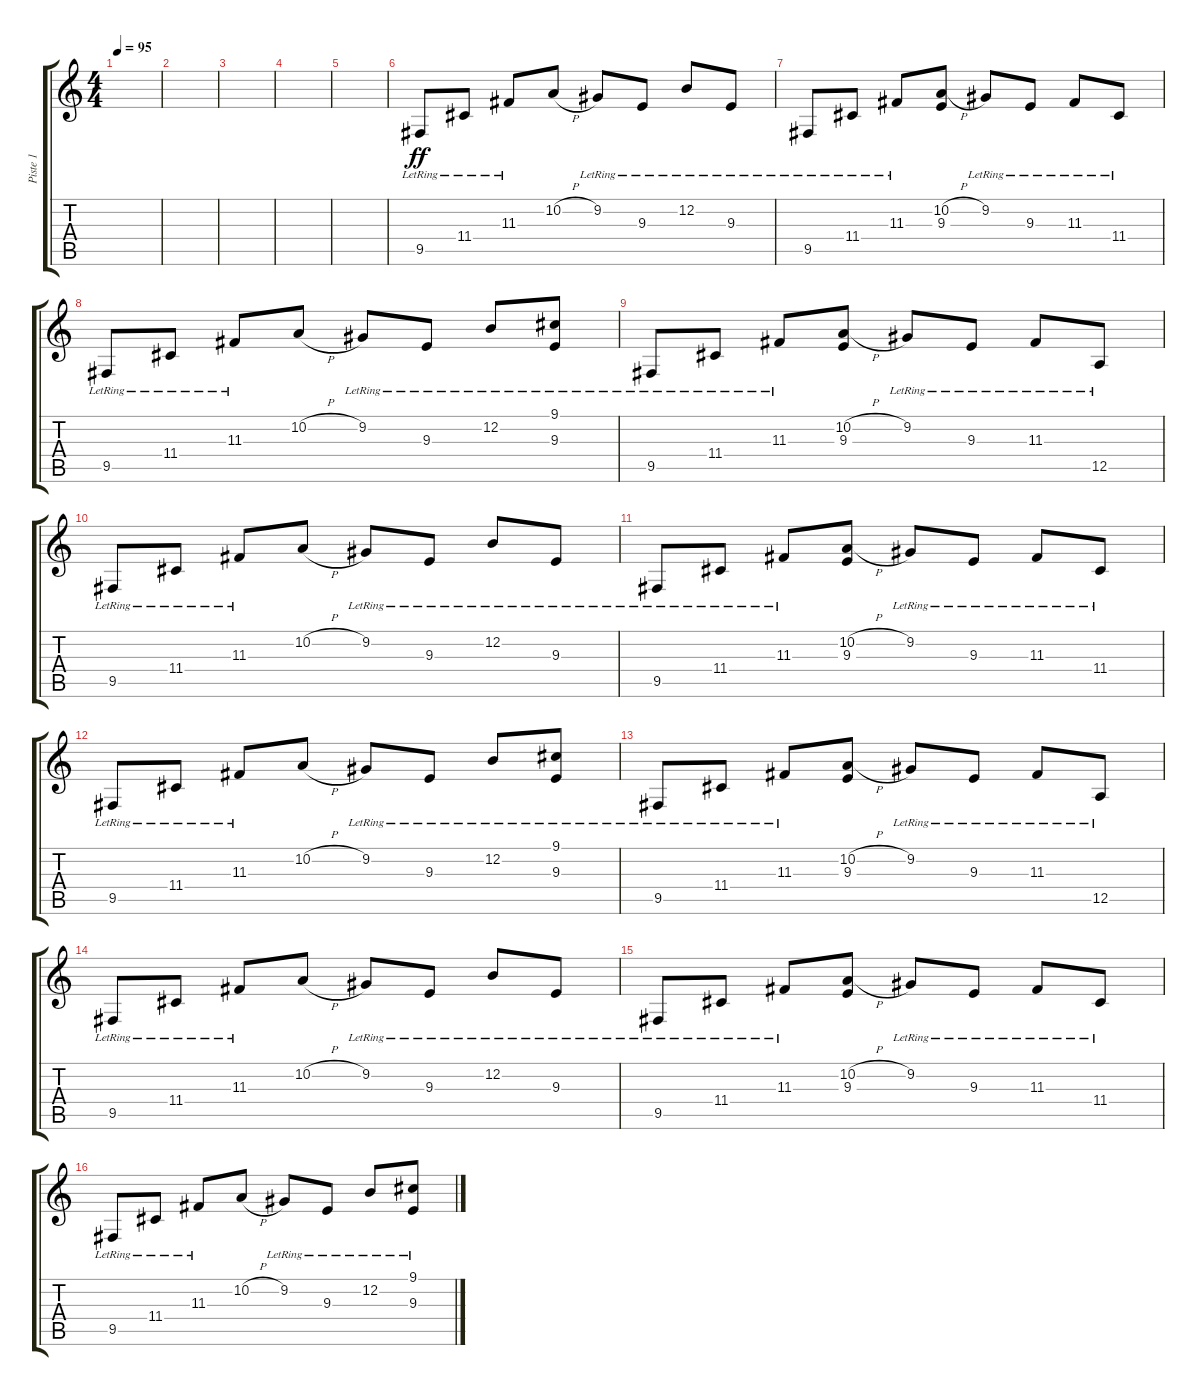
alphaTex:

\track ("Piste 1" "Piste 1") {instrument acousticgrandpiano}
\staff {score tabs}
\tuning (E4 B3 G3 D3 A2 E2) {hide}
\ts (4 4)
\tempo 95
\clef g2
\ks c
|
|
|
|
|
9.5{lr}.8{dy ff} 11.4{lr}.8 11.3{lr}.8 10.2{h}.8 9.2{lr}.8 9.3{lr}.8 12.2{lr}.8 9.3{lr}.8 |
9.5{lr}.8 11.4{lr}.8 11.3{lr}.8 (10.2{h} 9.3).8 9.2{lr}.8 9.3{lr}.8 11.3{lr}.8 11.4{lr}.8 |
9.5{lr}.8 11.4{lr}.8 11.3{lr}.8 10.2{h}.8 9.2{lr}.8 9.3{lr}.8 12.2{lr}.8 (9.1{lr} 9.3{lr}).8 |
9.5{lr}.8 11.4{lr}.8 11.3{lr}.8 (10.2{h} 9.3).8 9.2{lr}.8 9.3{lr}.8 11.3{lr}.8 12.5{lr}.8 |
9.5{lr}.8 11.4{lr}.8 11.3{lr}.8 10.2{h}.8 9.2{lr}.8 9.3{lr}.8 12.2{lr}.8 9.3{lr}.8 |
9.5{lr}.8 11.4{lr}.8 11.3{lr}.8 (10.2{h} 9.3).8 9.2{lr}.8 9.3{lr}.8 11.3{lr}.8 11.4{lr}.8 |
9.5{lr}.8 11.4{lr}.8 11.3{lr}.8 10.2{h}.8 9.2{lr}.8 9.3{lr}.8 12.2{lr}.8 (9.1{lr} 9.3{lr}).8 |
9.5{lr}.8 11.4{lr}.8 11.3{lr}.8 (10.2{h} 9.3).8 9.2{lr}.8 9.3{lr}.8 11.3{lr}.8 12.5{lr}.8 |
9.5{lr}.8 11.4{lr}.8 11.3{lr}.8 10.2{h}.8 9.2{lr}.8 9.3{lr}.8 12.2{lr}.8 9.3{lr}.8 |
9.5{lr}.8 11.4{lr}.8 11.3{lr}.8 (10.2{h} 9.3).8 9.2{lr}.8 9.3{lr}.8 11.3{lr}.8 11.4{lr}.8 |
9.5{lr}.8 11.4{lr}.8 11.3{lr}.8 10.2{h}.8 9.2{lr}.8 9.3{lr}.8 12.2{lr}.8 (9.1{lr} 9.3{lr}).8
